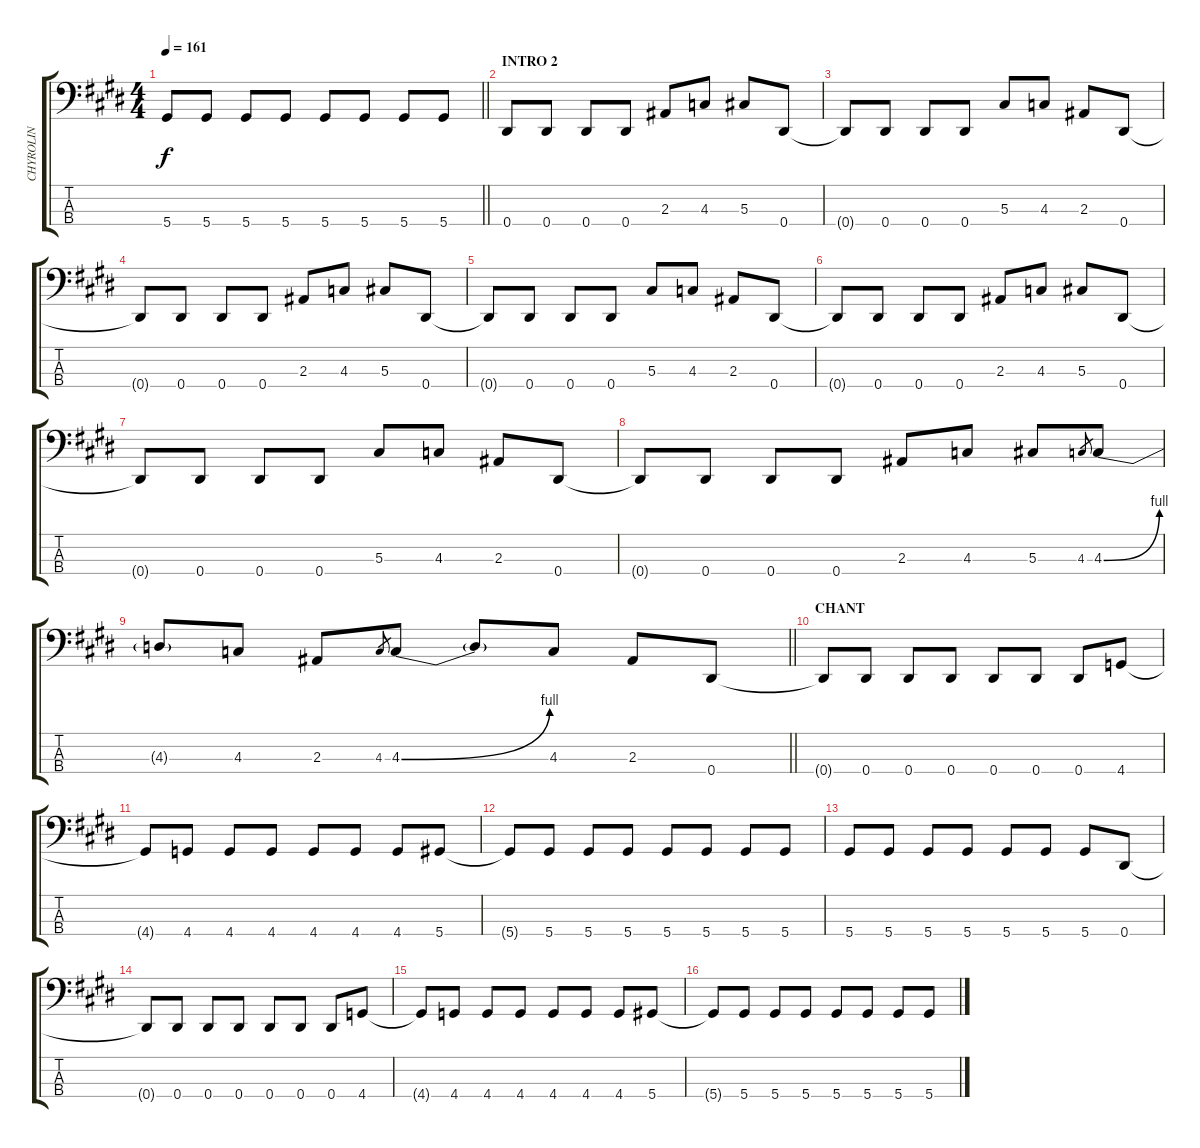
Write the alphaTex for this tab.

\track ("CHYROLIN" "CHYROLIN") {instrument electricbasspick}
\staff {score tabs}
\tuning (Gb2 Db2 Ab1 Eb1) {hide}
\ts (4 4)
\tempo 161
\clef f4
\barLineRight lightlight
\ks e
5.4.8{dy f} 5.4.8 5.4.8 5.4.8 5.4.8 5.4.8 5.4.8 5.4.8 |
\section ("" "INTRO 2")
0.4.8 0.4.8 0.4.8 0.4.8 2.3.8 4.3.8 5.3.8 0.4.8 |
0.4{t}.8 0.4.8 0.4.8 0.4.8 5.3.8 4.3.8 2.3.8 0.4.8 |
0.4{t}.8 0.4.8 0.4.8 0.4.8 2.3.8 4.3.8 5.3.8 0.4.8 |
0.4{t}.8 0.4.8 0.4.8 0.4.8 5.3.8 4.3.8 2.3.8 0.4.8 |
0.4{t}.8 0.4.8 0.4.8 0.4.8 2.3.8 4.3.8 5.3.8 0.4.8 |
0.4{t}.8 0.4.8 0.4.8 0.4.8 5.3.8 4.3.8 2.3.8 0.4.8 |
0.4{t}.8 0.4.8 0.4.8 0.4.8 2.3.8 4.3.8 5.3.8 4.3.8{gr} 4.3{be (bend 0 0 60 4)}.8 |
\barLineRight lightlight
4.3{t}.8 4.3.8 2.3.8 4.3.8{gr} 4.3{be (bend 0 0 60 4)}.8 4.3{t}.8 4.3.8 2.3.8 0.4.8 |
\section ("" "CHANT")
0.4{t}.8 0.4.8 0.4.8 0.4.8 0.4.8 0.4.8 0.4.8 4.4.8 |
4.4{t}.8 4.4.8 4.4.8 4.4.8 4.4.8 4.4.8 4.4.8 5.4.8 |
5.4{t}.8 5.4.8 5.4.8 5.4.8 5.4.8 5.4.8 5.4.8 5.4.8 |
5.4.8 5.4.8 5.4.8 5.4.8 5.4.8 5.4.8 5.4.8 0.4.8 |
0.4{t}.8 0.4.8 0.4.8 0.4.8 0.4.8 0.4.8 0.4.8 4.4.8 |
4.4{t}.8 4.4.8 4.4.8 4.4.8 4.4.8 4.4.8 4.4.8 5.4.8 |
5.4{t}.8 5.4.8 5.4.8 5.4.8 5.4.8 5.4.8 5.4.8 5.4.8
